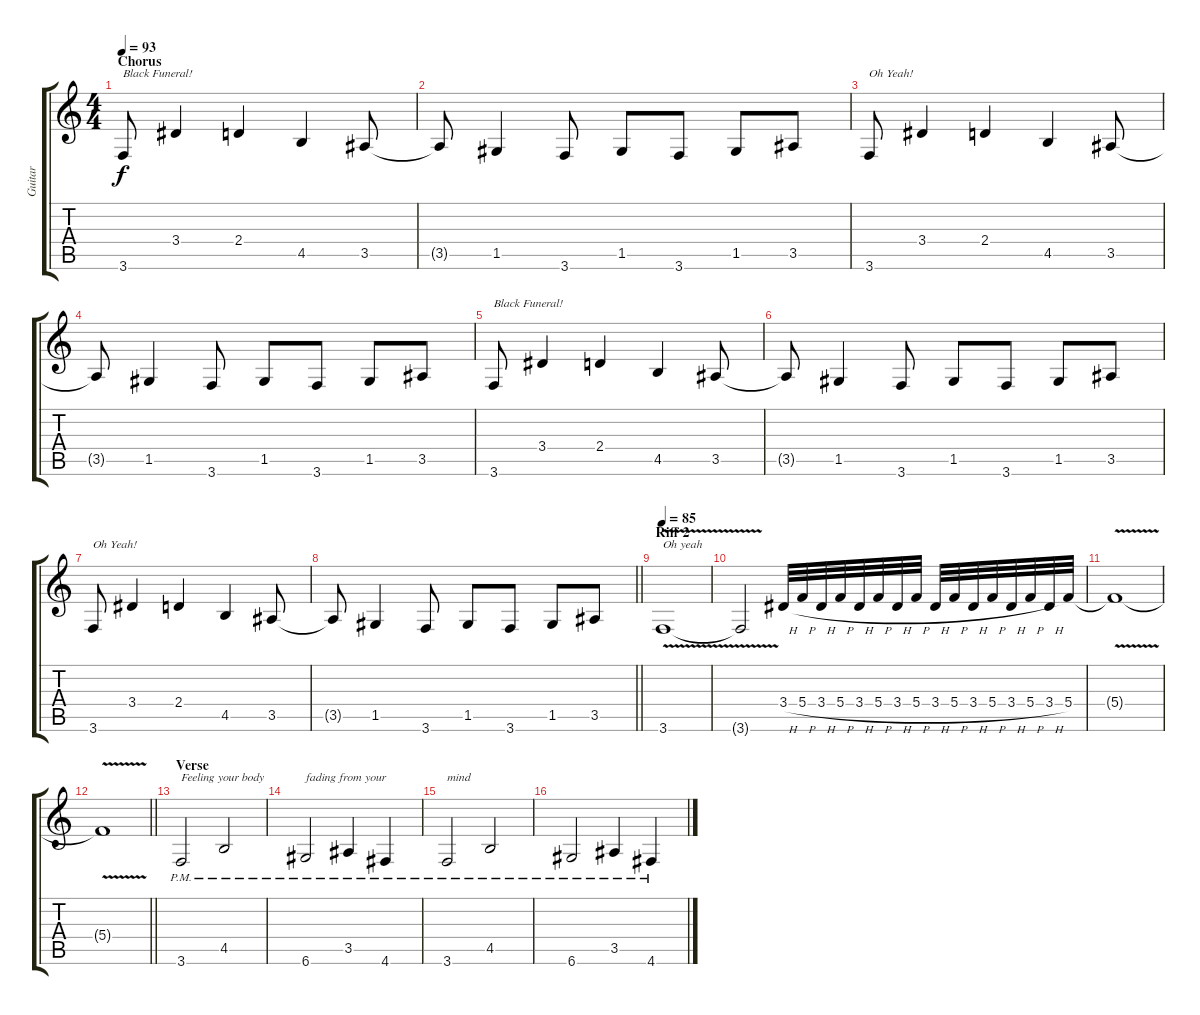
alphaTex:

\track ("Guitar" "Guitar") {instrument overdrivenguitar}
\staff {score tabs}
\tuning (D4 A3 F3 C3 G2 D2) {hide}
\ts (4 4)
\section ("" "Chorus")
\tempo 93
\clef g2
\ks c
3.6.8{txt "Black Funeral!" dy f} 3.4.4 2.4.4 4.5.4 3.5.8 |
3.5{t}.8 1.5.4 3.6.8 1.5.8 3.6.8 1.5.8 3.5.8 |
3.6.8{txt "Oh Yeah!"} 3.4.4 2.4.4 4.5.4 3.5.8 |
3.5{t}.8 1.5.4 3.6.8 1.5.8 3.6.8 1.5.8 3.5.8 |
3.6.8{txt "Black Funeral!"} 3.4.4 2.4.4 4.5.4 3.5.8 |
3.5{t}.8 1.5.4 3.6.8 1.5.8 3.6.8 1.5.8 3.5.8 |
3.6.8{txt "Oh Yeah!"} 3.4.4 2.4.4 4.5.4 3.5.8 |
\barLineRight lightlight
3.5{t}.8 1.5.4 3.6.8 1.5.8 3.6.8 1.5.8 3.5.8 |
\section ("" "Riff 2")
\tempo 85
3.6{v}.1{txt "Oh yeah"} |
3.6{t}.2 3.4{h}.32 5.4{h}.32 3.4{h}.32{beam merge} 5.4{h}.32 3.4{h}.32 5.4{h}.32 3.4{h}.32 5.4{h}.32 3.4{h}.32 5.4{h}.32 3.4{h}.32{beam merge} 5.4{h}.32 3.4{h}.32 5.4{h}.32 3.4{h}.32 5.4.32 |
5.4{v t}.1 |
\barLineRight lightlight
5.4{t}.1 |
\section ("" "Verse")
3.6{pm}.2{txt "Feeling your body"} 4.5{pm}.2 |
6.6{pm}.2{txt "fading from your"} 3.5{pm}.4{beam merge} 4.6{pm}.4 |
3.6{pm}.2{txt "mind"} 4.5{pm}.2 |
6.6{pm}.2 3.5{pm}.4{beam merge} 4.6{pm}.4
